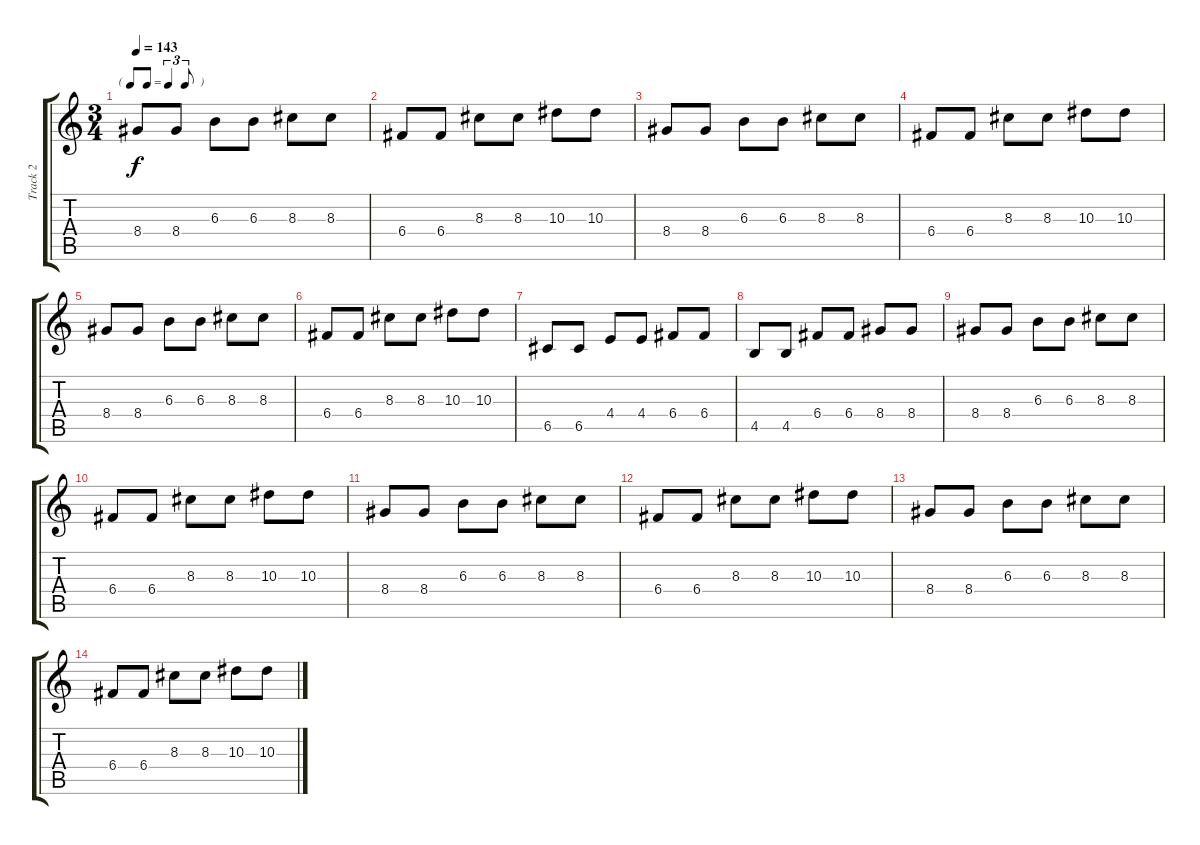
\track ("Track 2" "Track 2") {instrument distortionguitar}
\staff {score tabs}
\tuning (D4 A3 F3 C3 G2 D2) {hide}
\ts (3 4)
\tf triplet8th
\tempo 143
\clef g2
\ks c
8.4.8{dy f} 8.4.8 6.3.8 6.3.8 8.3.8 8.3.8 |
6.4.8 6.4.8 8.3.8 8.3.8 10.3.8 10.3.8 |
8.4.8 8.4.8 6.3.8 6.3.8 8.3.8 8.3.8 |
6.4.8 6.4.8 8.3.8 8.3.8 10.3.8 10.3.8 |
8.4.8 8.4.8 6.3.8 6.3.8 8.3.8 8.3.8 |
6.4.8 6.4.8 8.3.8 8.3.8 10.3.8 10.3.8 |
6.5.8 6.5.8 4.4.8 4.4.8 6.4.8 6.4.8 |
4.5.8 4.5.8 6.4.8 6.4.8 8.4.8 8.4.8 |
8.4.8 8.4.8 6.3.8 6.3.8 8.3.8 8.3.8 |
6.4.8 6.4.8 8.3.8 8.3.8 10.3.8 10.3.8 |
8.4.8 8.4.8 6.3.8 6.3.8 8.3.8 8.3.8 |
6.4.8 6.4.8 8.3.8 8.3.8 10.3.8 10.3.8 |
8.4.8 8.4.8 6.3.8 6.3.8 8.3.8 8.3.8 |
6.4.8 6.4.8 8.3.8 8.3.8 10.3.8 10.3.8
